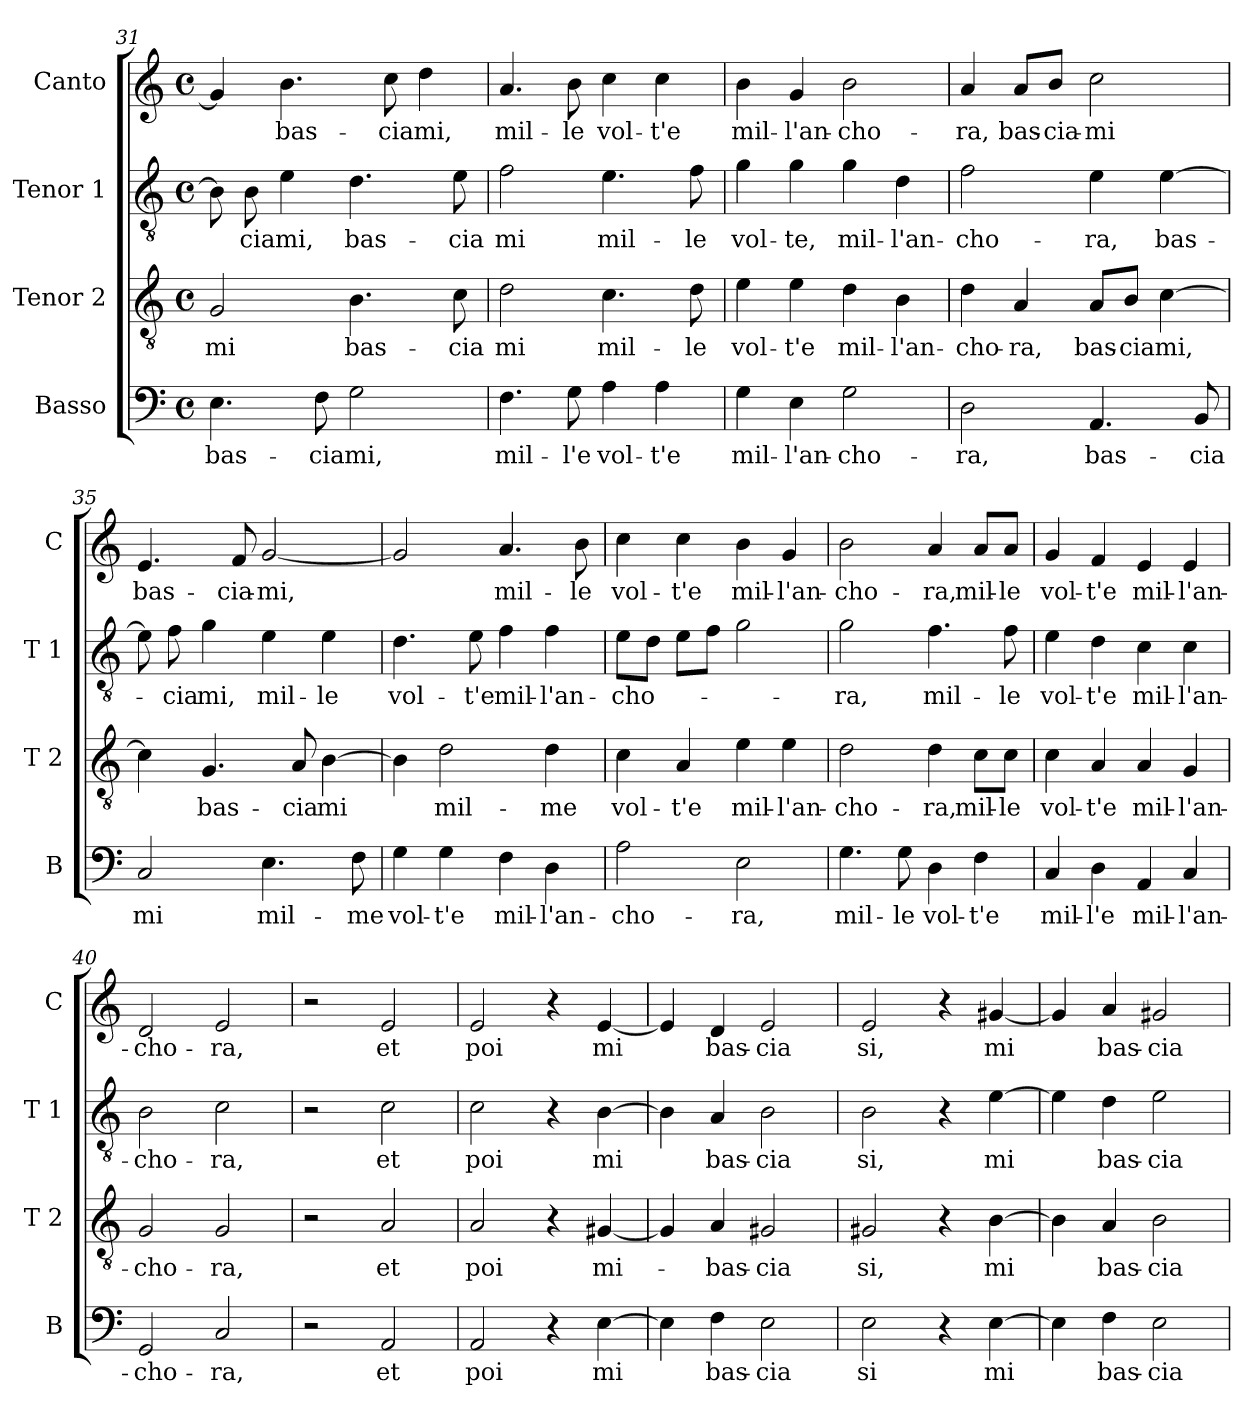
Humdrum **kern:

**kern	**text	**kern	**text	**kern	**text	**kern	**text
*part4	*part4	*part3	*part3	*part2	*part2	*part1	*part1
*staff4	*staff4	*staff3	*staff3	*staff2	*staff2	*staff1	*staff1
*I"Basso	*	*I"Tenor 2	*	*I"Tenor 1	*	*I"Canto	*
*I'B	*	*I'T 2	*	*I'T 1	*	*I'C	*
*clefF4	*	*clefGv2	*	*clefGv2	*	*clefG2	*
*k[]	*	*k[]	*	*k[]	*	*k[]	*
*C:	*	*C:	*	*C:	*	*C:	*
*M4/4	*	*M4/4	*	*M4/4	*	*M4/4	*
*met(c)	*	*met(c)	*	*met(c)	*	*met(c)	*
=31	=31	=31	=31	=31	=31	=31	=31
!	!LO:LY:b	!	!LO:LY:b	!	!	!	!
4.E\	bas-	2G/	mi	8B\]	.	4g/]	.
!	!	!	!	!	!LO:LY:b	!	!
.	.	.	.	8B\	-cia	.	.
!	!	!	!	!	!LO:LY:b	!	!LO:LY:b
.	.	.	.	4e\	mi,	4.b\	bas-
!	!LO:LY:b	!	!	!	!	!	!
8F\	-cia	.	.	.	.	.	.
!	!LO:LY:b	!	!LO:LY:b	!	!LO:LY:b	!	!
2G\	mi,	4.B\	bas-	4.d\	bas-	.	.
!	!	!	!	!	!	!	!LO:LY:b
.	.	.	.	.	.	8cc\	-cia
!	!	!	!	!	!	!	!LO:LY:b
.	.	.	.	.	.	4dd\	mi,
!	!	!	!LO:LY:b	!	!LO:LY:b	!	!
.	.	8c\	-cia	8e\	-cia	.	.
=32	=32	=32	=32	=32	=32	=32	=32
!	!LO:LY:b	!	!LO:LY:b	!	!LO:LY:b	!	!LO:LY:b
4.F\	mil-	2d\	mi	2f\	mi	4.a/	mil-
!	!LO:LY:b	!	!	!	!	!	!LO:LY:b
8G\	-l'e	.	.	.	.	8b\	-le
!	!LO:LY:b	!	!LO:LY:b	!	!LO:LY:b	!	!LO:LY:b
4A\	vol-	4.c\	mil-	4.e\	mil-	4cc\	vol-
!	!LO:LY:b	!	!	!	!	!	!LO:LY:b
4A\	-t'e	.	.	.	.	4cc\	-t'e
!	!	!	!LO:LY:b	!	!LO:LY:b	!	!
.	.	8d\	-le	8f\	-le	.	.
=33	=33	=33	=33	=33	=33	=33	=33
!	!LO:LY:b	!	!LO:LY:b	!	!LO:LY:b	!	!LO:LY:b
4G\	mil-	4e\	vol-	4g\	vol-	4b\	mil-
!	!LO:LY:b	!	!LO:LY:b	!	!LO:LY:b	!	!LO:LY:b
4E\	-l'an-	4e\	-t'e	4g\	-te,	4g/	-l'an-
!	!LO:LY:b	!	!LO:LY:b	!	!LO:LY:b	!	!LO:LY:b
2G\	-cho-	4d\	mil-	4g\	mil-	2b\	-cho-
!	!	!	!LO:LY:b	!	!LO:LY:b	!	!
.	.	4B\	-l'an-	4d\	-l'an-	.	.
=34	=34	=34	=34	=34	=34	=34	=34
!	!LO:LY:b	!	!LO:LY:b	!	!LO:LY:b	!	!LO:LY:b
2D\	-ra,	4d\	-cho-	2f\	-cho-	4a/	-ra,
!	!	!	!LO:LY:b	!	!	!	!LO:LY:b
.	.	4A/	-ra,	.	.	8a/L	bas-
!	!	!	!	!	!	!	!LO:LY:b
.	.	.	.	.	.	8b/J	-cia-
!	!LO:LY:b	!	!LO:LY:b	!	!LO:LY:b	!	!LO:LY:b
4.AA/	bas-	8A/L	bas-	4e\	-ra,	2cc\	-mi
!	!	!	!LO:LY:b	!	!	!	!
.	.	8B/J	-cia	.	.	.	.
!	!	!	!LO:LY:b	!	!LO:LY:b	!	!
.	.	[4c\	mi,	[4e\	bas-	.	.
!	!LO:LY:b	!	!	!	!	!	!
8BB/	-cia	.	.	.	.	.	.
!!LO:LB:g=z
=35	=35	=35	=35	=35	=35	=35	=35
!	!LO:LY:b	!	!	!	!	!	!LO:LY:b
2C/	mi	4c\]	.	8e\]	.	4.e/	bas-
!	!	!	!	!	!LO:LY:b	!	!
.	.	.	.	8f\	-cia	.	.
!	!	!	!LO:LY:b	!	!LO:LY:b	!	!
.	.	4.G/	bas-	4g\	mi,	.	.
!	!	!	!	!	!	!	!LO:LY:b
.	.	.	.	.	.	8f/	-cia-
!	!LO:LY:b	!	!	!	!LO:LY:b	!	!LO:LY:b
4.E\	mil-	.	.	4e\	mil-	[2g/	-mi,
!	!	!	!LO:LY:b	!	!	!	!
.	.	8A/	-cia	.	.	.	.
!	!	!	!LO:LY:b	!	!LO:LY:b	!	!
.	.	[4B\	mi	4e\	-le	.	.
!	!LO:LY:b	!	!	!	!	!	!
8F\	-me	.	.	.	.	.	.
=36	=36	=36	=36	=36	=36	=36	=36
!	!LO:LY:b	!	!	!	!LO:LY:b	!	!
4G\	vol-	4B\]	.	4.d\	vol-	2g/]	.
!	!LO:LY:b	!	!LO:LY:b	!	!	!	!
4G\	-t'e	2d\	mil-	.	.	.	.
!	!	!	!	!	!LO:LY:b	!	!
.	.	.	.	8e\	-t'e	.	.
!	!LO:LY:b	!	!	!	!LO:LY:b	!	!LO:LY:b
4F\	mil-	.	.	4f\	mil-	4.a/	mil-
!	!LO:LY:b	!	!LO:LY:b	!	!LO:LY:b	!	!
4D\	-l'an-	4d\	-me	4f\	-l'an-	.	.
!	!	!	!	!	!	!	!LO:LY:b
.	.	.	.	.	.	8b\	-le
=37	=37	=37	=37	=37	=37	=37	=37
!	!LO:LY:b	!	!LO:LY:b	!	!LO:LY:b	!	!LO:LY:b
2A\	-cho-	4c\	vol-	8e\L	-cho-	4cc\	vol-
.	.	.	.	8d\J	.	.	.
!	!	!	!LO:LY:b	!	!	!	!LO:LY:b
.	.	4A/	-t'e	8e\L	.	4cc\	-t'e
.	.	.	.	8f\J	.	.	.
!	!LO:LY:b	!	!LO:LY:b	!	!	!	!LO:LY:b
2E\	-ra,	4e\	mil-	2g\	.	4b\	mil-
!	!	!	!LO:LY:b	!	!	!	!LO:LY:b
.	.	4e\	-l'an-	.	.	4g/	-l'an-
=38	=38	=38	=38	=38	=38	=38	=38
!	!LO:LY:b	!	!LO:LY:b	!	!LO:LY:b	!	!LO:LY:b
4.G\	mil-	2d\	-cho-	2g\	-ra,	2b\	-cho-
!	!LO:LY:b	!	!	!	!	!	!
8G\	-le	.	.	.	.	.	.
!	!LO:LY:b	!	!LO:LY:b	!	!LO:LY:b	!	!LO:LY:b
4D\	vol-	4d\	-ra,	4.f\	mil-	4a/	-ra,
!	!LO:LY:b	!	!LO:LY:b	!	!	!	!LO:LY:b
4F\	-t'e	8c\L	mil-	.	.	8a/L	mil-
!	!	!	!LO:LY:b	!	!LO:LY:b	!	!LO:LY:b
.	.	8c\J	-le	8f\	-le	8a/J	-le
=39	=39	=39	=39	=39	=39	=39	=39
!	!LO:LY:b	!	!LO:LY:b	!	!LO:LY:b	!	!LO:LY:b
4C/	mil-	4c\	vol-	4e\	vol-	4g/	vol-
!	!LO:LY:b	!	!LO:LY:b	!	!LO:LY:b	!	!LO:LY:b
4D\	-l'e	4A/	-t'e	4d\	-t'e	4f/	-t'e
!	!LO:LY:b	!	!LO:LY:b	!	!LO:LY:b	!	!LO:LY:b
4AA/	mil-	4A/	mil-	4c\	mil-	4e/	mil-
!	!LO:LY:b	!	!LO:LY:b	!	!LO:LY:b	!	!LO:LY:b
4C/	-l'an-	4G/	-l'an-	4c\	-l'an-	4e/	-l'an-
!!LO:PB:g=z
=40	=40	=40	=40	=40	=40	=40	=40
!	!LO:LY:b	!	!LO:LY:b	!	!LO:LY:b	!	!LO:LY:b
2GG/	-cho-	2G/	-cho-	2B\	-cho-	2d/	-cho-
!	!LO:LY:b	!	!LO:LY:b	!	!LO:LY:b	!	!LO:LY:b
2C/	-ra,	2G/	-ra,	2c\	-ra,	2e/	-ra,
=41	=41	=41	=41	=41	=41	=41	=41
2r	.	2r	.	2r	.	2r	.
!	!LO:LY:b	!	!LO:LY:b	!	!LO:LY:b	!	!LO:LY:b
2AA/	et	2A/	et	2c\	et	2e/	et
=42	=42	=42	=42	=42	=42	=42	=42
!	!LO:LY:b	!	!LO:LY:b	!	!LO:LY:b	!	!LO:LY:b
2AA/	poi	2A/	poi	2c\	poi	2e/	poi
4r	.	4r	.	4r	.	4r	.
!	!LO:LY:b	!	!LO:LY:b	!	!LO:LY:b	!	!LO:LY:b
[4E\	mi	[4G#X/	mi-	[4B\	mi	[4e/	mi
=43	=43	=43	=43	=43	=43	=43	=43
4E\]	.	4G#/]	.	4B\]	.	4e/]	.
!	!LO:LY:b	!	!LO:LY:b	!	!LO:LY:b	!	!LO:LY:b
4F\	bas-	4A/	-bas-	4A/	bas-	4d/	bas-
!	!LO:LY:b	!	!LO:LY:b	!	!LO:LY:b	!	!LO:LY:b
2E\	-cia	2G#X/	-cia	2B\	-cia	2e/	-cia
=44	=44	=44	=44	=44	=44	=44	=44
!	!LO:LY:b	!	!LO:LY:b	!	!LO:LY:b	!	!LO:LY:b
2E\	si	2G#X/	si,	2B\	si,	2e/	si,
4r	.	4r	.	4r	.	4r	.
!	!LO:LY:b	!	!LO:LY:b	!	!LO:LY:b	!	!LO:LY:b
[4E\	mi	[4B\	mi	[4e\	mi	[4g#X/	mi
=45	=45	=45	=45	=45	=45	=45	=45
4E\]	.	4B\]	.	4e\]	.	4g#/]	.
!	!LO:LY:b	!	!LO:LY:b	!	!LO:LY:b	!	!LO:LY:b
4F\	bas-	4A/	bas-	4d\	bas-	4a/	bas-
!	!LO:LY:b	!	!LO:LY:b	!	!LO:LY:b	!	!LO:LY:b
2E\	-cia	2B\	-cia	2e\	-cia-	2g#X/	-cia
=	=	=	=	=	=	=	=
*-	*-	*-	*-	*-	*-	*-	*-
